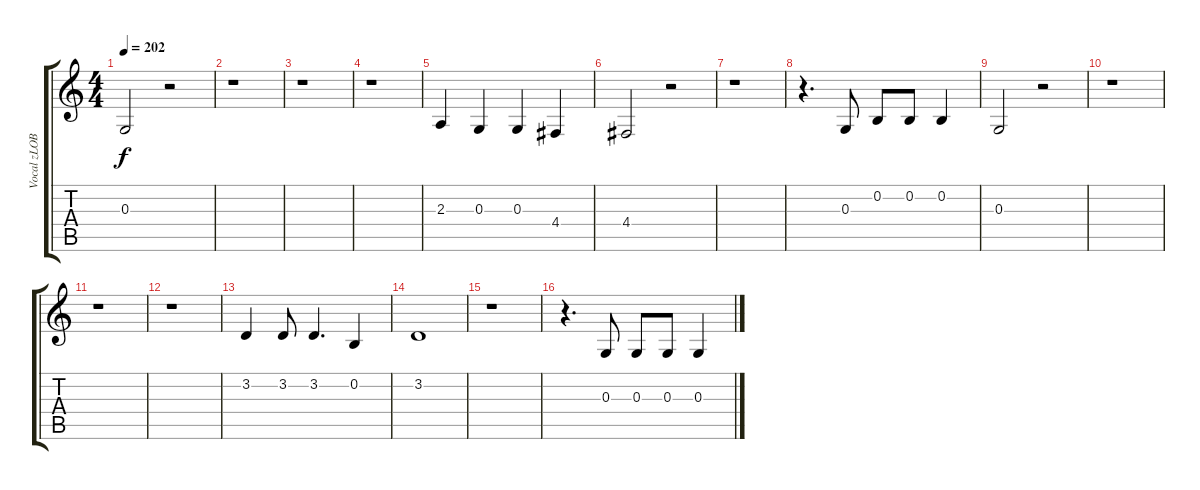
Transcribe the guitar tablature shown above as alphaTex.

\track ("Vocal zLOB" "Vocal zLOB") {instrument altosax}
\staff {score tabs}
\tuning (E4 B3 G3 D3 A2 E2) {hide}
\ts (4 4)
\tempo 202
\clef g2
\ks c
0.3.2{dy f} r.2 |
r.1 |
r.1 |
r.1 |
2.3.4 0.3.4 0.3.4 4.4.4 |
4.4.2 r.2 |
r.1 |
r.4{d} 0.3.8 0.2.8 0.2.8 0.2.4 |
0.3.2 r.2 |
r.1 |
r.1 |
r.1 |
3.2.4 3.2.8 3.2.4{d} 0.2.4 |
3.2.1 |
r.1 |
r.4{d} 0.3.8 0.3.8 0.3.8 0.3.4
